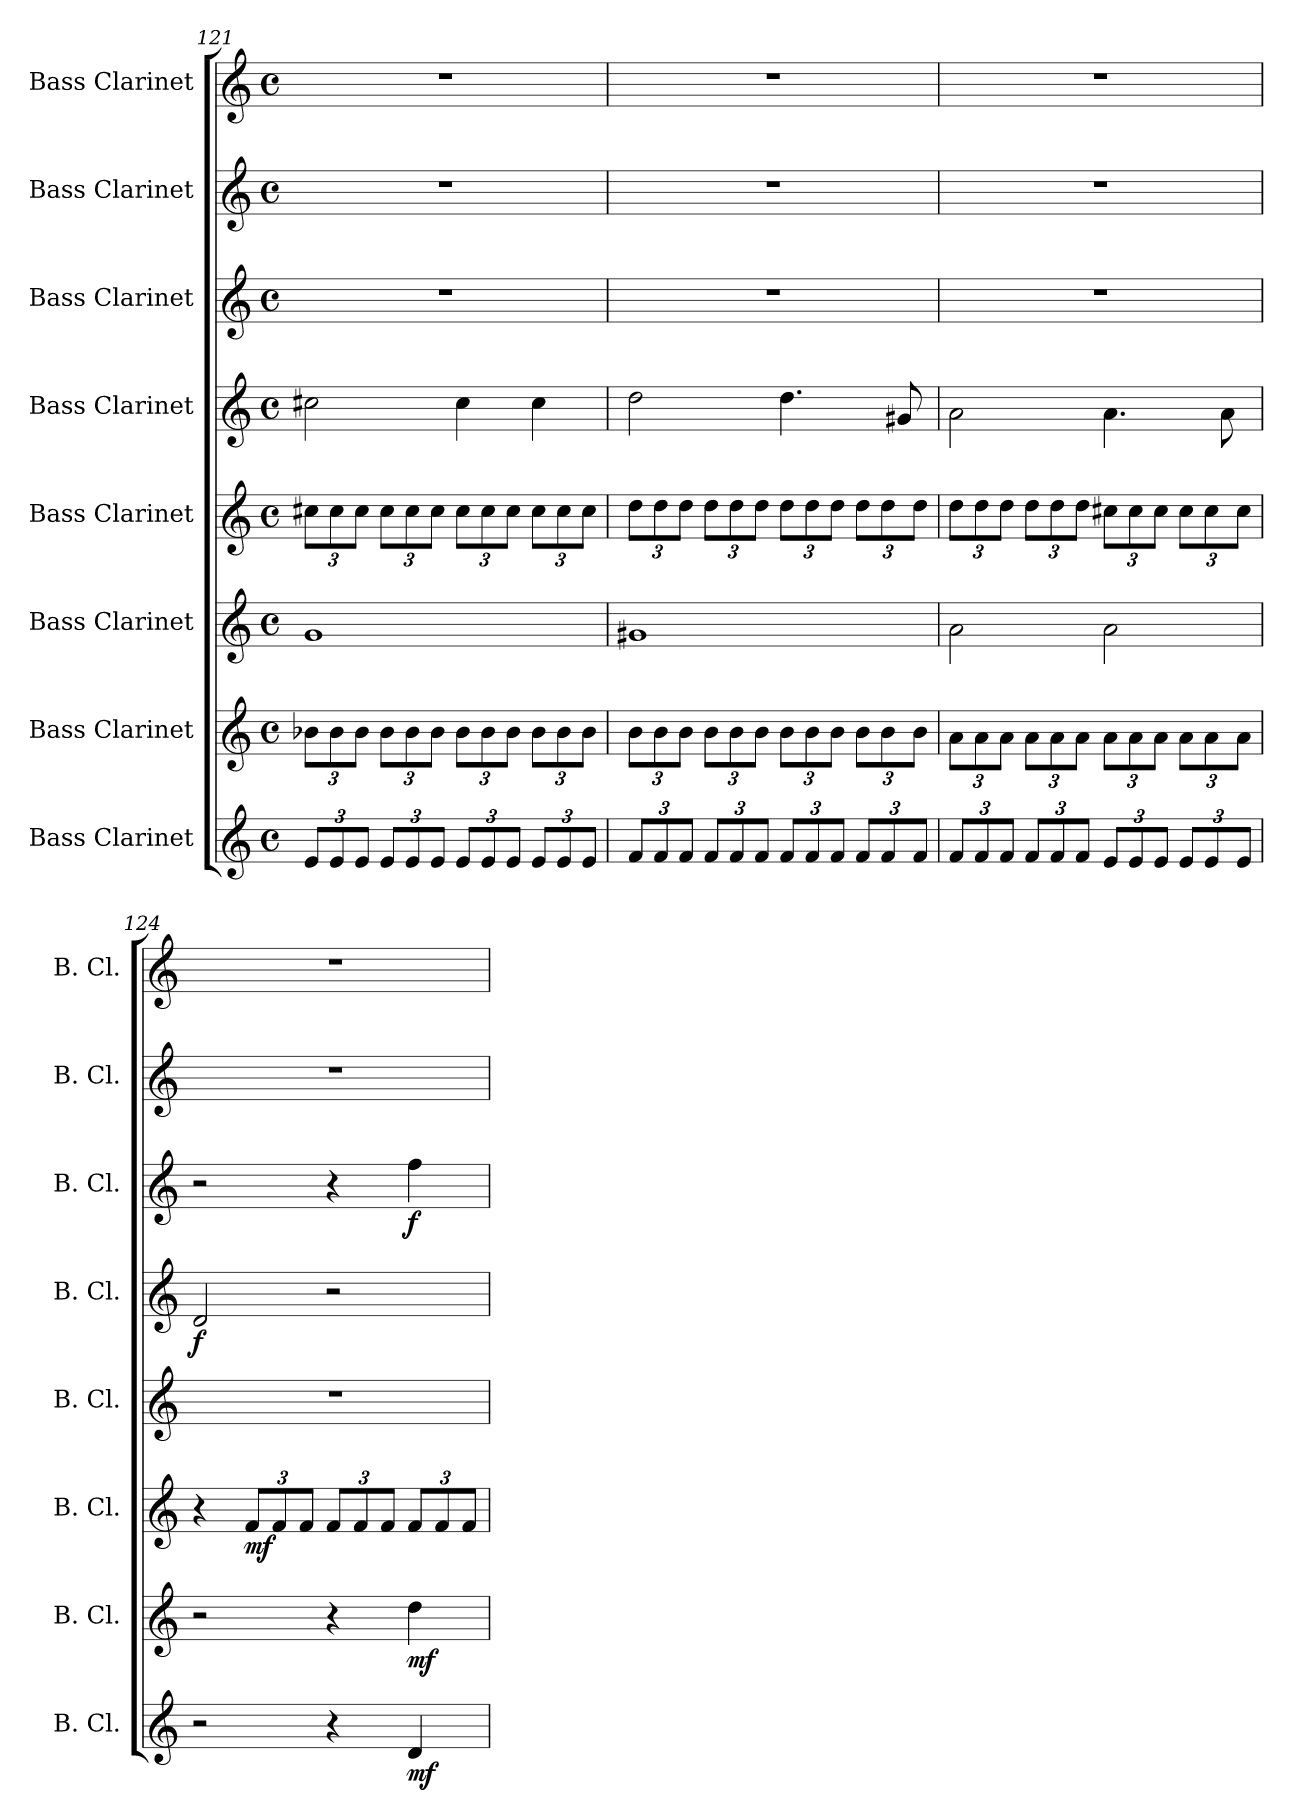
**kern	**dynam	**kern	**dynam	**kern	**dynam	**kern	**kern	**dynam	**kern	**dynam	**kern	**kern
*part8	*part8	*part7	*part7	*part6	*part6	*part5	*part4	*part4	*part3	*part3	*part2	*part1
*staff8	*staff8	*staff7	*staff7	*staff6	*staff6	*staff5	*staff4	*staff4	*staff3	*staff3	*staff2	*staff1
*I"Bass Clarinet	*	*I"Bass Clarinet	*	*I"Bass Clarinet	*	*I"Bass Clarinet	*I"Bass Clarinet	*	*I"Bass Clarinet	*	*I"Bass Clarinet	*I"Bass Clarinet
*I'B. Cl.	*	*I'B. Cl.	*	*I'B. Cl.	*	*I'B. Cl.	*I'B. Cl.	*	*I'B. Cl.	*	*I'B. Cl.	*I'B. Cl.
!!LO:PB:g=z
*clefG2	*	*clefG2	*	*clefG2	*	*clefG2	*clefG2	*	*clefG2	*	*clefG2	*clefG2
*ITrd8c14	*	*ITrd8c14	*	*ITrd8c14	*	*ITrd8c14	*ITrd8c14	*	*ITrd8c14	*	*ITrd8c14	*ITrd8c14
*k[]	*	*k[]	*	*k[]	*	*k[]	*k[]	*	*k[]	*	*k[]	*k[]
*M4/4	*	*M4/4	*	*M4/4	*	*M4/4	*M4/4	*	*M4/4	*	*M4/4	*M4/4
*met(c)	*	*met(c)	*	*met(c)	*	*met(c)	*met(c)	*	*met(c)	*	*met(c)	*met(c)
*Xbrackettup	*	*Xbrackettup	*	*	*	*Xbrackettup	*	*	*	*	*	*
=121	=121	=121	=121	=121	=121	=121	=121	=121	=121	=121	=121	=121
12E/L	.	12B-X\L	.	1G	.	12c#X\L	2c#X\	.	1r	.	1r	1r
12E/	.	12B-\	.	.	.	12c#\	.	.	.	.	.	.
12E/J	.	12B-\J	.	.	.	12c#\J	.	.	.	.	.	.
12E/L	.	12B-\L	.	.	.	12c#\L	.	.	.	.	.	.
12E/	.	12B-\	.	.	.	12c#\	.	.	.	.	.	.
12E/J	.	12B-\J	.	.	.	12c#\J	.	.	.	.	.	.
12E/L	.	12B-\L	.	.	.	12c#\L	4c#\	.	.	.	.	.
12E/	.	12B-\	.	.	.	12c#\	.	.	.	.	.	.
12E/J	.	12B-\J	.	.	.	12c#\J	.	.	.	.	.	.
12E/L	.	12B-\L	.	.	.	12c#\L	4c#\	.	.	.	.	.
12E/	.	12B-\	.	.	.	12c#\	.	.	.	.	.	.
12E/J	.	12B-\J	.	.	.	12c#\J	.	.	.	.	.	.
=122	=122	=122	=122	=122	=122	=122	=122	=122	=122	=122	=122	=122
12F/L	.	12B\L	.	1G#X	.	12d\L	2d\	.	1r	.	1r	1r
12F/	.	12B\	.	.	.	12d\	.	.	.	.	.	.
12F/J	.	12B\J	.	.	.	12d\J	.	.	.	.	.	.
12F/L	.	12B\L	.	.	.	12d\L	.	.	.	.	.	.
12F/	.	12B\	.	.	.	12d\	.	.	.	.	.	.
12F/J	.	12B\J	.	.	.	12d\J	.	.	.	.	.	.
12F/L	.	12B\L	.	.	.	12d\L	4.d\	.	.	.	.	.
12F/	.	12B\	.	.	.	12d\	.	.	.	.	.	.
12F/J	.	12B\J	.	.	.	12d\J	.	.	.	.	.	.
12F/L	.	12B\L	.	.	.	12d\L	.	.	.	.	.	.
12F/	.	12B\	.	.	.	12d\	.	.	.	.	.	.
.	.	.	.	.	.	.	8G#X/	.	.	.	.	.
12F/J	.	12B\J	.	.	.	12d\J	.	.	.	.	.	.
=123	=123	=123	=123	=123	=123	=123	=123	=123	=123	=123	=123	=123
12F/L	.	12A\L	.	2A\	.	12d\L	2A\	.	1r	.	1r	1r
12F/	.	12A\	.	.	.	12d\	.	.	.	.	.	.
12F/J	.	12A\J	.	.	.	12d\J	.	.	.	.	.	.
12F/L	.	12A\L	.	.	.	12d\L	.	.	.	.	.	.
12F/	.	12A\	.	.	.	12d\	.	.	.	.	.	.
12F/J	.	12A\J	.	.	.	12d\J	.	.	.	.	.	.
12E/L	.	12A\L	.	2A\	.	12c#X\L	4.A\	.	.	.	.	.
12E/	.	12A\	.	.	.	12c#\	.	.	.	.	.	.
12E/J	.	12A\J	.	.	.	12c#\J	.	.	.	.	.	.
12E/L	.	12A\L	.	.	.	12c#\L	.	.	.	.	.	.
12E/	.	12A\	.	.	.	12c#\	.	.	.	.	.	.
.	.	.	.	.	.	.	8A\	.	.	.	.	.
12E/J	.	12A\J	.	.	.	12c#\J	.	.	.	.	.	.
!!LO:PB:g=z
=124	=124	=124	=124	=124	=124	=124	=124	=124	=124	=124	=124	=124
!	!	!	!	!	!	!	!	!LO:DY:b	!	!	!	!
2r	.	2r	.	4r	.	1r	2D/	f	2r	.	1r	1r
*	*	*	*	*Xbrackettup	*	*	*	*	*	*	*	*
!	!	!	!	!	!LO:DY:b	!	!	!	!	!	!	!
.	.	.	.	12F/L	mf	.	.	.	.	.	.	.
.	.	.	.	12F/	.	.	.	.	.	.	.	.
.	.	.	.	12F/J	.	.	.	.	.	.	.	.
4r	.	4r	.	12F/L	.	.	2r	.	4r	.	.	.
.	.	.	.	12F/	.	.	.	.	.	.	.	.
.	.	.	.	12F/J	.	.	.	.	.	.	.	.
!	!LO:DY:b	!	!LO:DY:b	!	!	!	!	!	!	!LO:DY:b	!	!
4D/	mf	4d\	mf	12F/L	.	.	.	.	4f\	f	.	.
.	.	.	.	12F/	.	.	.	.	.	.	.	.
.	.	.	.	12F/J	.	.	.	.	.	.	.	.
=	=	=	=	=	=	=	=	=	=	=	=	=
*-	*-	*-	*-	*-	*-	*-	*-	*-	*-	*-	*-	*-
